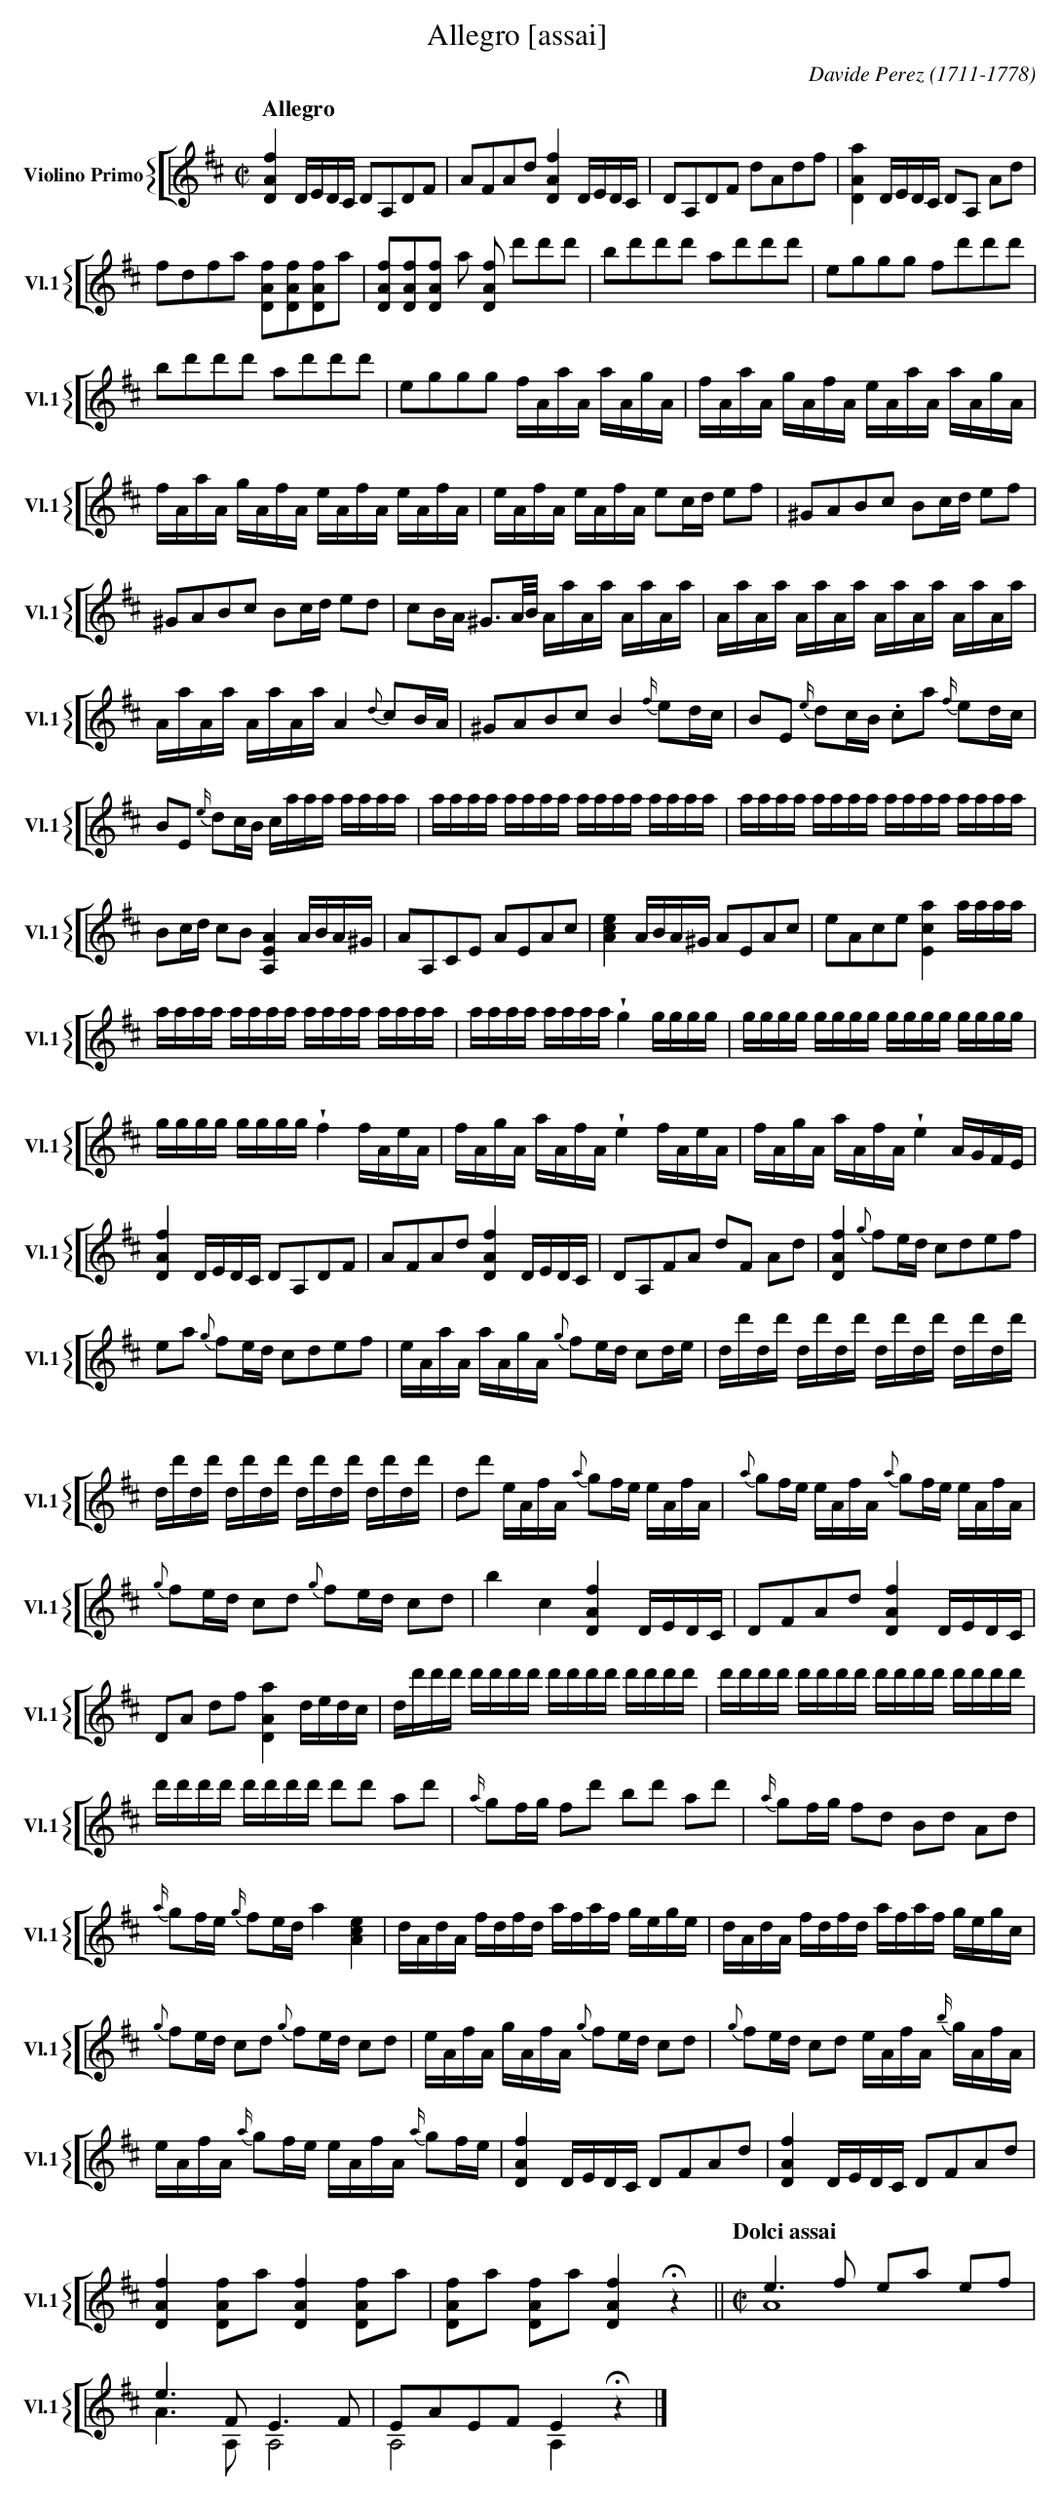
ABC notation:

X:1
T:Allegro [assai]
C:Davide Perez (1711-1778)
M:C|
L:1/4
K:D
V: 5 clef=treble name="Violino Primo" sname="Vl.1"
%%staves [{ 5 }]
   [Q:"Allegro"] [DAf] D//E//D//C// D/A,/D/F/ | A/F/A/d/ [DAf] D//E//D//C// | D/A,/D/F/ d/A/d/f/ | \
   [DAa] D//E//D//C// D/A,/ A/d/ | f/d/f/a/ [DAf]/[DAf]/[DAf]/a/ | [DAf]/[DAf]/[DAf]/ a/ [DAf]/ d'/d'/d'/ | \
   b/d'/d'/d'/ a/d'/d'/d'/ | e/g/g/g/ f/d'/d'/d'/ | b/d'/d'/d'/ a/d'/d'/d'/ | e/g/g/g/  \
   f//A//a//A// a//A//g//A// | f//A//a//A// g//A//f//A// e//A//a//A// a//A//g//A// | f//A//a//A// g//A//f//A//  \
   e//A//f//A// e//A//f//A// | e//A//f//A// e//A//f//A// e/c//d// e/f/ | ^G/A/B/c/ B/c//d// e/f/ | \
   ^G/A/B/c/ B/c//d// e/d/ | c/B//A// ^G3/4A/8B/8  A//a//A//a//  A//a//A//a// | \
   A//a//A//a// A//a//A//a// A//a//A//a// A//a//A//a// | A//a//A//a// A//a//A//a// A {d}c/B//A// | \
   ^G/A/B/c/ B {f/}e/d//c// | B/E/ {e/}d/c//B// .c/a/ {f/}e/d//c// | \
   B/E/ {e/}d/c//B// c//a//a//a// a//a//a//a// | a//a//a//a// a//a//a//a// a//a//a//a// a//a//a//a// | \
   a//a//a//a// a//a//a//a// a//a//a//a// a//a//a//a// | B/c//d// c/B/ [A,EA] A//B//A//^G// | \
   A/A,/C/E/ A/E/A/c/ | [Ace] A//B//A//^G// A/E/A/c/ | e/A/c/e/ [Eca] a//a//a//a// | \
   a//a//a//a// a//a//a//a// a//a//a//a// a//a//a//a// | a//a//a//a// a//a//a//a// !wedge!g g//g//g//g// | \
   g//g//g//g// g//g//g//g// g//g//g//g// g//g//g//g// | g//g//g//g// g//g//g//g// !wedge!f f//A//e//A// | \
   f//A//g//A// a//A//f//A// !wedge!e f//A//e//A// | f//A//g//A// a//A//f//A// !wedge!e A//G//F//E// | \
   [DAf] D//E//D//C// D/A,/D/F/ | A/F/A/d/ [DAf] D//E//D//C// | D/A,/F/A/ d/F/ A/d/ | \
   [DAf] {g}f/e//d// c/d/e/f/ | e/a/ {g}f/e//d// c/d/e/f/ | e//A//a//A// a//A//g//A// {g}f/e//d// c/d//e// | \
   d//d'//d//d'// d//d'//d//d'// d//d'//d//d'// d//d'//d//d'// | d//d'//d//d'// d//d'//d//d'// d//d'//d//d'// d//d'//d//d'// | \
   d/d'/ e//A//f//A// {a}g/f//e// e//A//f//A// | {a}g/f//e// e//A//f//A// {a}g/f//e// e//A//f//A// | \
  {g}f/e//d// c/d/ {g}f/e//d// c/d/ | bc[DAf] D//E//D//C// | D/F/A/d/ [DAf] D//E//D//C// | \
   D/A/ d/f/ [DAa] d//e//d//c// | d//d'//d'//d'// d'//d'//d'//d'// d'//d'//d'//d'// d'//d'//d'//d'// | \
   d'//d'//d'//d'// d'//d'//d'//d'// d'//d'//d'//d'// d'//d'//d'//d'// | d'//d'//d'//d'// d'//d'//d'//d'// d'/d'/ a/d'/ | \
   {a/}g/f//g// f/d'/ b/d'/ a/d'/ | {a/}g/f//g// f/d/ B/d/ A/d/ |  {a/}g/f//e//  {g/}f/e//d// a [Ace] | \
   d//A//d//A// f//d//f//d// a//f//a//f// g//e//g//e// | d//A//d//A// f//d//f//d// a//f//a//f// g//e//g//c// | \
   {g}f/e//d// c/d/ {g}f/e//d// c/d/ | e//A//f//A// g//A//f//A// {g}f/e//d// c/d/ | \
   {g}f/e//d// c/d/ e//A//f//A//  {b/}g//A//f//A// | e//A//f//A//  {a/}g/f//e// e//A//f//A//  {a/}g/f//e// |\
   [DAf] D//E//D//C// D/F/A/d/ | [DAf] D//E//D//C// D/F/A/d/ | [DAf] [DAf]/a/ [DAf] [DAf]/a/ | \
   [DAf]/a/ [DAf]/a/[DAf] !fermata!z ||  \
   [Q:"Dolci assai"] [M:C|] e>f e/a/ e/f/ & A4| e>F E> F & A>A, A,2| E/A/E/F/ E !fermata!z & A,2A,x |] \
